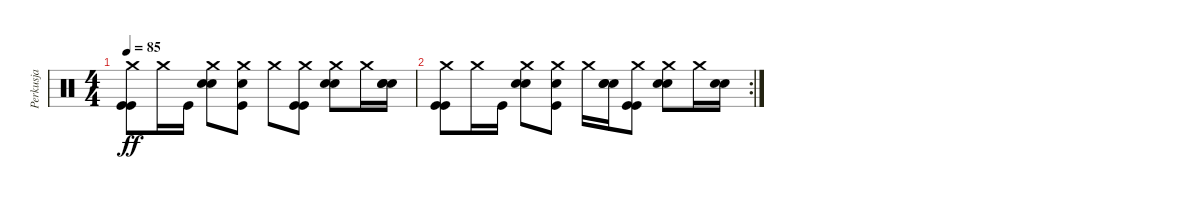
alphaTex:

\track ("Perkusja" "Perkusja") {instrument percussion}
\staff {score}
\articulation defaults
\ts (4 4)
\tempo 85
\clef neutral
\ks c
("Crash medium (hit)" "Kick (hit)" "Kick (hit)").8{dy ff} "Crash medium (hit)".16 "Kick (hit)".16 ("Crash medium (hit)" "Metronome (bell)" "Metronome (bell)").8 ("Crash medium (hit)" "Kick (hit)" "Snare (hit)").8 "Crash medium (hit)".8 ("Crash medium (hit)" "Kick (hit)" "Kick (hit)").8 ("Crash medium (hit)" "Metronome (bell)" "Metronome (bell)").8 "Crash medium (hit)".16 ("Snare (hit)" "Metronome (bell)" "Metronome (bell)").16 |
\rc 2
("Crash medium (hit)" "Kick (hit)" "Kick (hit)").8 "Crash medium (hit)".16 "Kick (hit)".16 ("Crash medium (hit)" "Metronome (bell)" "Metronome (bell)").8 ("Crash medium (hit)" "Kick (hit)" "Snare (hit)").8 "Crash medium (hit)".16 ("Snare (hit)" "Metronome (bell)" "Metronome (bell)").16 ("Crash medium (hit)" "Kick (hit)" "Kick (hit)").8 ("Crash medium (hit)" "Metronome (bell)" "Metronome (bell)").8 "Crash medium (hit)".16 ("Metronome (bell)" "Metronome (bell)").16
